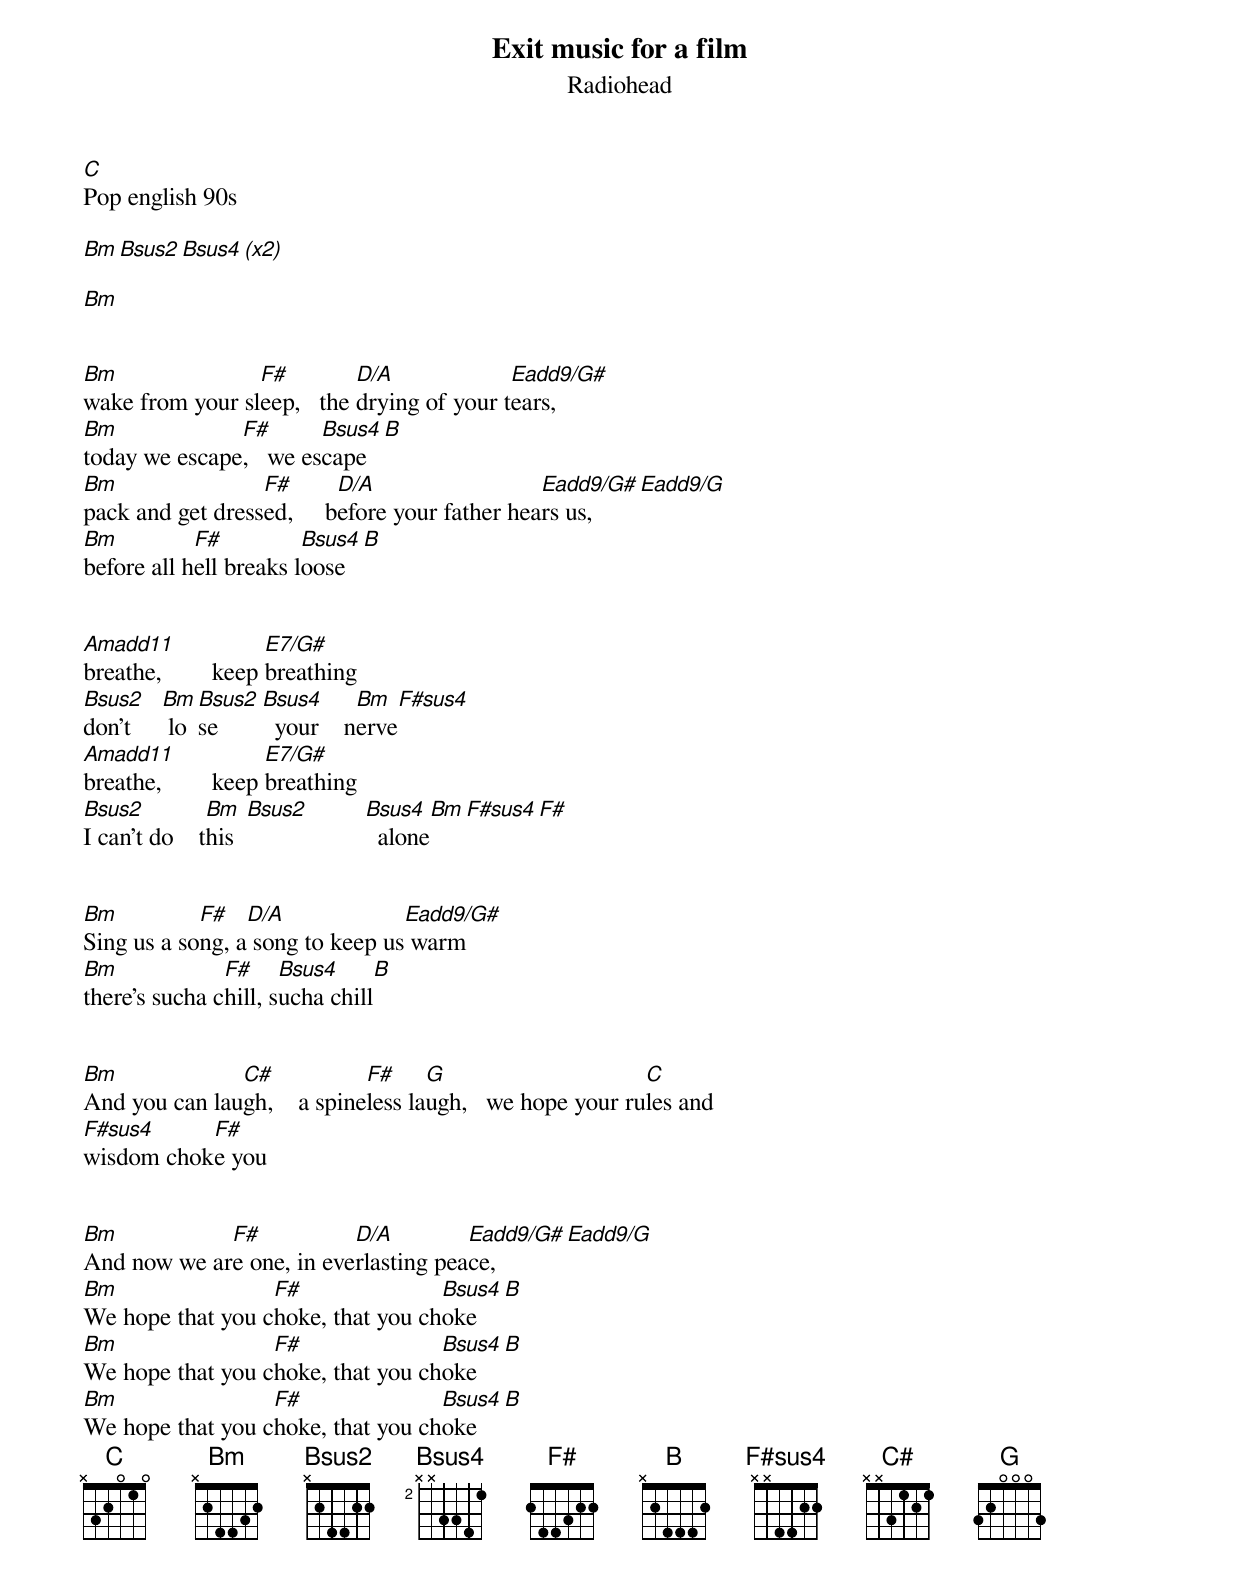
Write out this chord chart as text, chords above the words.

Exit music for a film
Radiohead
C
Pop english 90s

Bm      Bsus2   Bsus4 (x2)

Bm


Bm               F#         D/A             Eadd9/G#
wake from your sleep,   the drying of your tears,
Bm             F#       Bsus4   B
today we escape,   we escape
Bm                F#       D/A                  Eadd9/G#   Eadd9/G
pack and get dressed,     before your father hears us,
Bm          F#          Bsus4   B
before all hell breaks loose


Amadd11              E7/G#
breathe,        keep breathing
Bsus2     Bm Bsus2    Bsus4      Bm          F#sus4
don't      lose         your    nerve
Amadd11              E7/G#
breathe,        keep breathing
Bsus2          Bm   Bsus2    Bsus4    Bm      F#sus4    F#
I can't do    this             alone


Bm          F#   D/A             Eadd9/G#
Sing us a song, a song to keep us warm
Bm             F#     Bsus4     B
there's sucha chill, sucha chill


Bm             C#            F#     G                     C
And you can laugh,    a spineless laugh,   we hope your rules and
F#sus4     F#
wisdom choke you


Bm           F#           D/A         Eadd9/G#   Eadd9/G
And now we are one, in everlasting peace,
Bm                F#               Bsus4   B
We hope that you choke, that you choke
Bm                F#               Bsus4   B
We hope that you choke, that you choke
Bm                F#               Bsus4   B
We hope that you choke, that you choke
